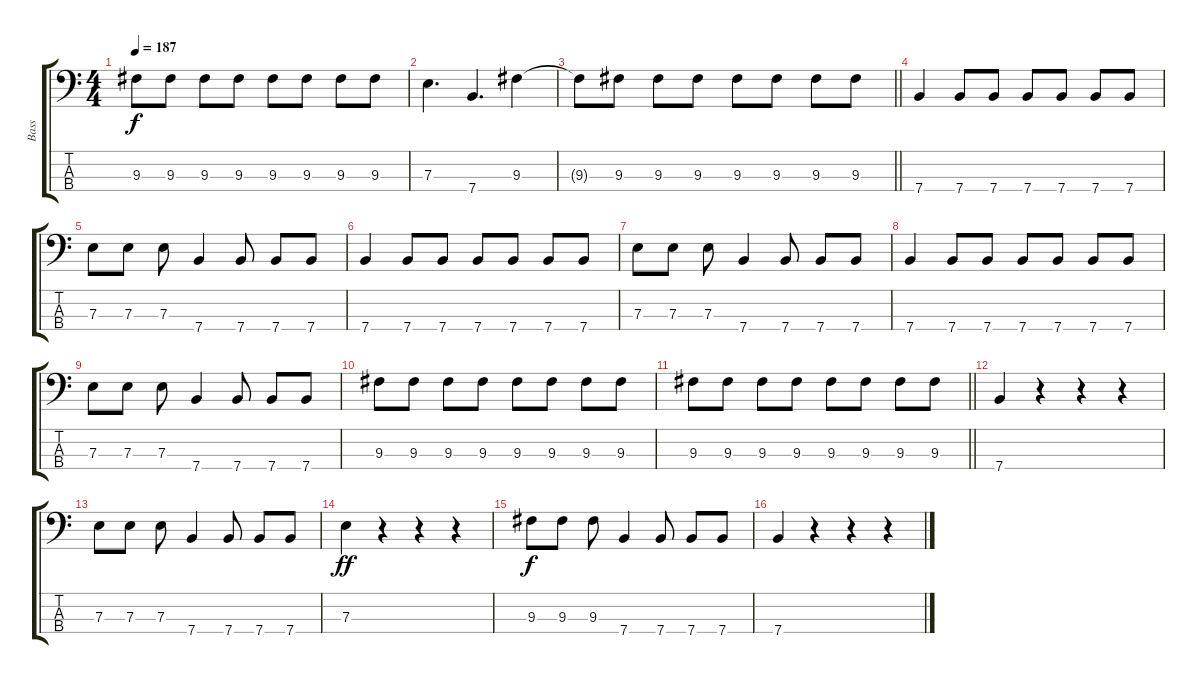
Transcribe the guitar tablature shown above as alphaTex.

\track ("Bass" "Bass") {instrument electricbasspick}
\staff {score tabs}
\tuning (G2 D2 A1 E1) {hide}
\ts (4 4)
\tempo 187
\clef f4
\ks c
9.3{t}.8{dy f} 9.3.8 9.3.8 9.3.8 9.3.8 9.3.8 9.3.8 9.3.8 |
7.3.4{d} 7.4.4{d} 9.3.4 |
\barLineRight lightlight
9.3{t}.8 9.3.8 9.3.8 9.3.8 9.3.8 9.3.8 9.3.8 9.3.8 |
7.4.4 7.4.8 7.4.8 7.4.8 7.4.8 7.4.8 7.4.8 |
7.3.8 7.3.8 7.3.8 7.4.4 7.4.8 7.4.8 7.4.8 |
7.4.4 7.4.8 7.4.8 7.4.8 7.4.8 7.4.8 7.4.8 |
7.3.8 7.3.8 7.3.8 7.4.4 7.4.8 7.4.8 7.4.8 |
7.4.4 7.4.8 7.4.8 7.4.8 7.4.8 7.4.8 7.4.8 |
7.3.8 7.3.8 7.3.8 7.4.4 7.4.8 7.4.8 7.4.8 |
9.3.8 9.3.8 9.3.8 9.3.8 9.3.8 9.3.8 9.3.8 9.3.8 |
\barLineRight lightlight
9.3.8 9.3.8 9.3.8 9.3.8 9.3.8 9.3.8 9.3.8 9.3.8 |
7.4.4 r.4 r.4 r.4 |
7.3.8 7.3.8 7.3.8 7.4.4 7.4.8 7.4.8 7.4.8 |
7.3.4{dy ff} r.4 r.4 r.4 |
9.3.8{dy f} 9.3.8 9.3.8 7.4.4 7.4.8 7.4.8 7.4.8 |
7.4.4 r.4 r.4 r.4
